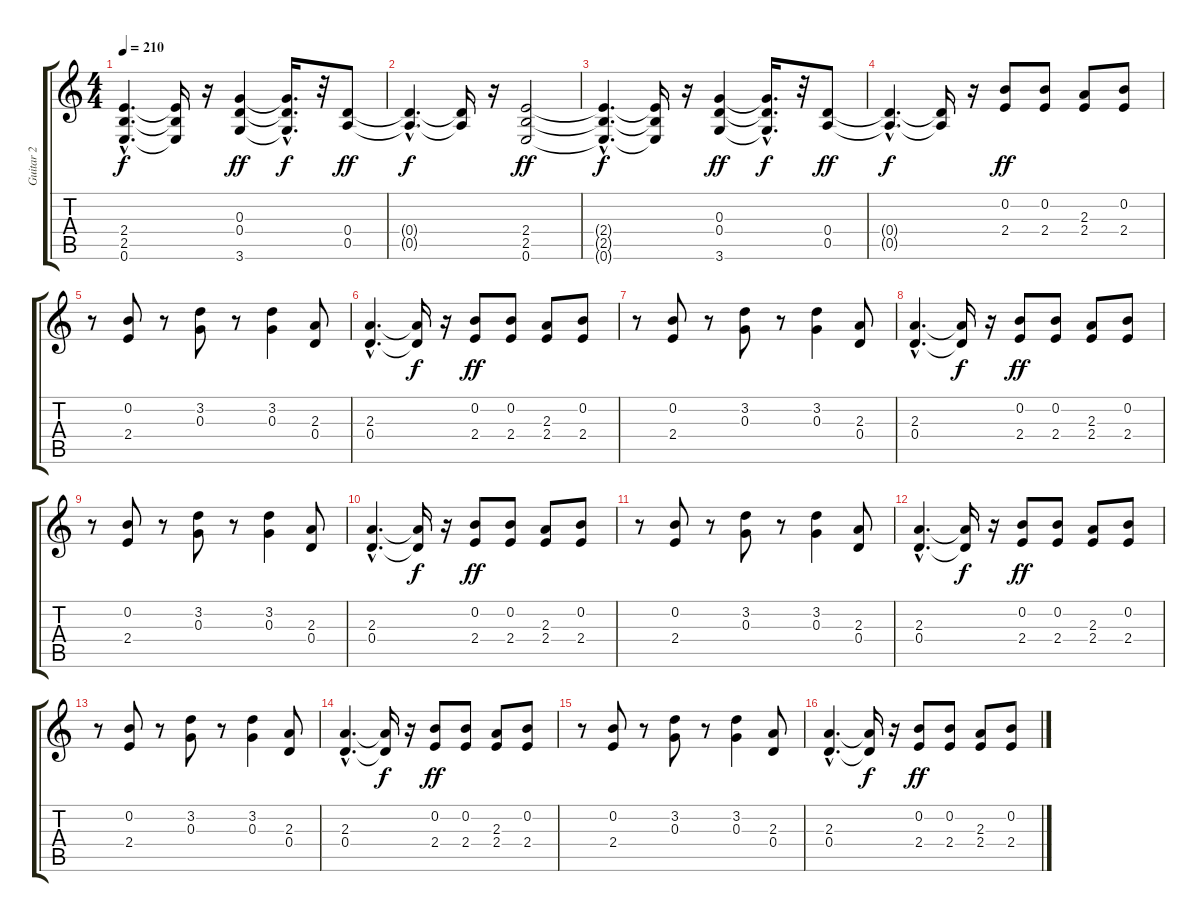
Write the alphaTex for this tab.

\track ("Guitar 2" "Guitar 2") {instrument overdrivenguitar}
\staff {score tabs}
\tuning (E4 B3 G3 D3 A2 E2) {hide}
\ts (4 4)
\tempo 210
\clef g2
\ks c
(2.4{hac t} 2.5{hac t} 0.6{hac t}).4{d dy f} (2.4{t} 2.5{t} 0.6{t}).16 r.16 (0.3 0.4 3.6).4{dy ff} (0.3{hac t} 0.4{hac t} 3.6{hac t}).16{d dy f} r.32 (0.4 0.5).8{dy ff} |
(0.4{hac t} 0.5{hac t}).4{d dy f} (0.4{t} 0.5{t}).16 r.16 (2.4 2.5 0.6).2{dy ff} |
(2.4{hac t} 2.5{hac t} 0.6{hac t}).4{d dy f} (2.4{t} 2.5{t} 0.6{t}).16 r.16 (0.3 0.4 3.6).4{dy ff} (0.3{hac t} 0.4{hac t} 3.6{hac t}).16{d dy f} r.32 (0.4 0.5).8{dy ff} |
(0.4{hac t} 0.5{hac t}).4{d dy f} (0.4{t} 0.5{t}).16 r.16 (0.2 2.4).8{dy ff} (0.2 2.4).8 (2.3 2.4).8 (0.2 2.4).8 |
r.8 (0.2 2.4).8 r.8 (3.2 0.3).8 r.8 (3.2 0.3).4 (2.3 0.4).8 |
(2.3{hac} 0.4{hac}).4{d} (2.3{t} 0.4{t}).16{dy f} r.16 (0.2 2.4).8{dy ff} (0.2 2.4).8 (2.3 2.4).8 (0.2 2.4).8 |
r.8 (0.2 2.4).8 r.8 (3.2 0.3).8 r.8 (3.2 0.3).4 (2.3 0.4).8 |
(2.3{hac} 0.4{hac}).4{d} (2.3{t} 0.4{t}).16{dy f} r.16 (0.2 2.4).8{dy ff} (0.2 2.4).8 (2.3 2.4).8 (0.2 2.4).8 |
r.8 (0.2 2.4).8 r.8 (3.2 0.3).8 r.8 (3.2 0.3).4 (2.3 0.4).8 |
(2.3{hac} 0.4{hac}).4{d} (2.3{t} 0.4{t}).16{dy f} r.16 (0.2 2.4).8{dy ff} (0.2 2.4).8 (2.3 2.4).8 (0.2 2.4).8 |
r.8 (0.2 2.4).8 r.8 (3.2 0.3).8 r.8 (3.2 0.3).4 (2.3 0.4).8 |
(2.3{hac} 0.4{hac}).4{d} (2.3{t} 0.4{t}).16{dy f} r.16 (0.2 2.4).8{dy ff} (0.2 2.4).8 (2.3 2.4).8 (0.2 2.4).8 |
r.8 (0.2 2.4).8 r.8 (3.2 0.3).8 r.8 (3.2 0.3).4 (2.3 0.4).8 |
(2.3{hac} 0.4{hac}).4{d} (2.3{t} 0.4{t}).16{dy f} r.16 (0.2 2.4).8{dy ff} (0.2 2.4).8 (2.3 2.4).8 (0.2 2.4).8 |
r.8 (0.2 2.4).8 r.8 (3.2 0.3).8 r.8 (3.2 0.3).4 (2.3 0.4).8 |
(2.3{hac} 0.4{hac}).4{d} (2.3{t} 0.4{t}).16{dy f} r.16 (0.2 2.4).8{dy ff} (0.2 2.4).8 (2.3 2.4).8 (0.2 2.4).8
